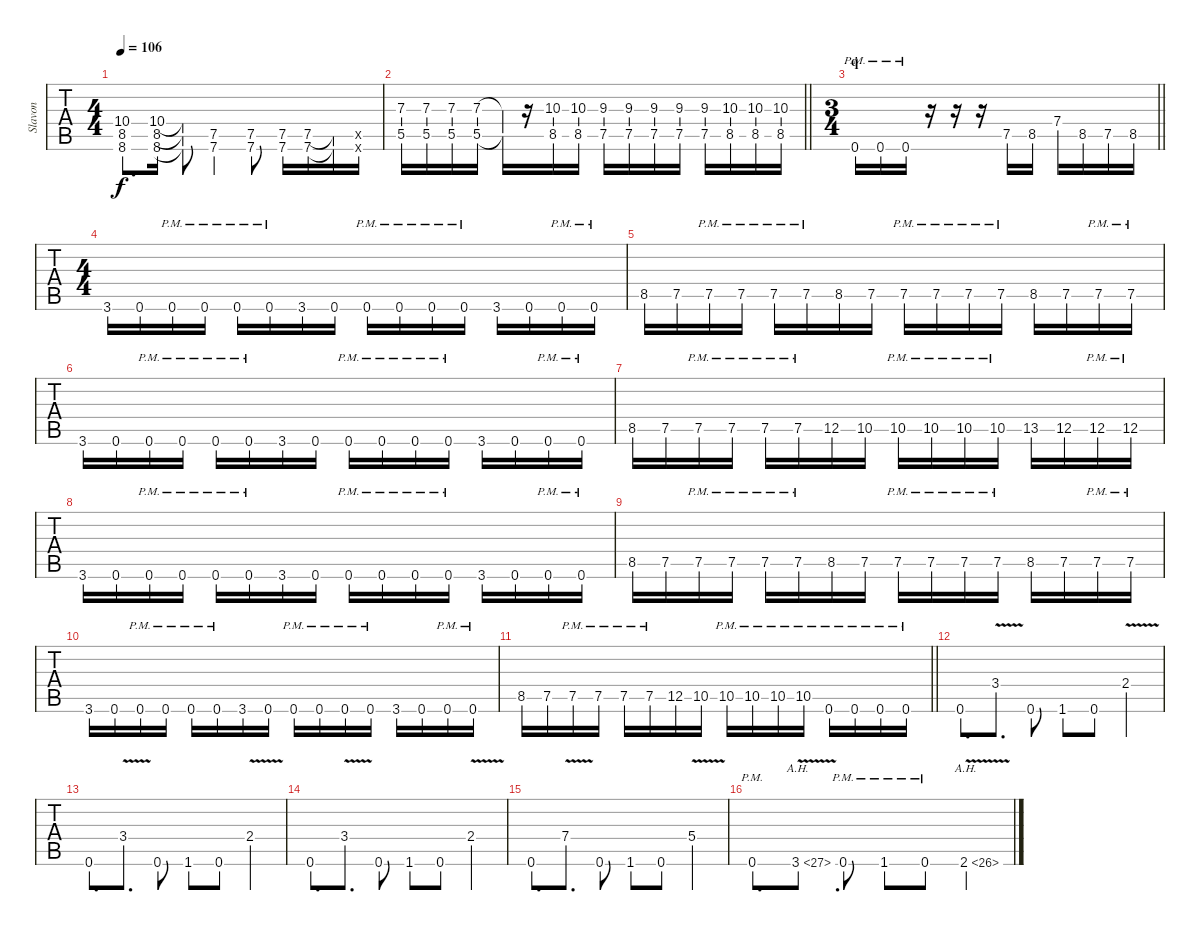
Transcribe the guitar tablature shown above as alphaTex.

\track ("Slavon" "Slavon") {instrument distortionguitar}
\staff {tabs}
\tuning (E4 B3 G3 D3 A2 D2) {hide}
\ts (4 4)
\tempo 106
\clef g2
\ks c
(10.4 8.5 8.6).8{d dy f} (10.4 8.5 8.6).16 (10.4{t} 8.5{t} 8.6{t}).8 (7.5 7.6).4 (7.5 7.6).8 (7.5 7.6).16 (7.5 7.6).16 (7.5{t} 7.6{t}).16 (7.5{x} 7.6{x}).16 |
\barLineRight lightlight
(7.3 5.5).16 (7.3 5.5).16 (7.3 5.5).16 (7.3 5.5).16 (7.3{t} 5.5{t}).16 r.16 (10.3 8.5).16 (10.3 8.5).16 (9.3 7.5).16 (9.3 7.5).16 (9.3 7.5).16 (9.3 7.5).16 (9.3 7.5).16 (10.3 8.5).16 (10.3 8.5).16 (10.3 8.5).16 |
\ts (3 4)
\section ("" "q")
\barLineRight lightlight
0.6{pm}.16 0.6{pm}.16 0.6{pm}.16 r.16 r.16 r.16 7.5.16 8.5.16 7.4.16 8.5.16 7.5.16 8.5.16 |
\ts (4 4)
3.6.16 0.6.16 0.6{pm}.16 0.6{pm}.16 0.6{pm}.16 0.6{pm}.16 3.6.16 0.6.16 0.6{pm}.16 0.6{pm}.16 0.6{pm}.16 0.6{pm}.16 3.6.16 0.6.16 0.6{pm}.16 0.6{pm}.16 |
8.5.16 7.5.16 7.5{pm}.16 7.5{pm}.16 7.5{pm}.16 7.5{pm}.16 8.5.16 7.5.16 7.5{pm}.16 7.5{pm}.16 7.5{pm}.16 7.5{pm}.16 8.5.16 7.5.16 7.5{pm}.16 7.5{pm}.16 |
3.6.16 0.6.16 0.6{pm}.16 0.6{pm}.16 0.6{pm}.16 0.6{pm}.16 3.6.16 0.6.16 0.6{pm}.16 0.6{pm}.16 0.6{pm}.16 0.6{pm}.16 3.6.16 0.6.16 0.6{pm}.16 0.6{pm}.16 |
8.5.16 7.5.16 7.5{pm}.16 7.5{pm}.16 7.5{pm}.16 7.5{pm}.16 12.5.16 10.5.16 10.5{pm}.16 10.5{pm}.16 10.5{pm}.16 10.5{pm}.16 13.5.16 12.5.16 12.5{pm}.16 12.5{pm}.16 |
3.6.16 0.6.16 0.6{pm}.16 0.6{pm}.16 0.6{pm}.16 0.6{pm}.16 3.6.16 0.6.16 0.6{pm}.16 0.6{pm}.16 0.6{pm}.16 0.6{pm}.16 3.6.16 0.6.16 0.6{pm}.16 0.6{pm}.16 |
8.5.16 7.5.16 7.5{pm}.16 7.5{pm}.16 7.5{pm}.16 7.5{pm}.16 8.5.16 7.5.16 7.5{pm}.16 7.5{pm}.16 7.5{pm}.16 7.5{pm}.16 8.5.16 7.5.16 7.5{pm}.16 7.5{pm}.16 |
3.6.16 0.6.16 0.6{pm}.16 0.6{pm}.16 0.6{pm}.16 0.6{pm}.16 3.6.16 0.6.16 0.6{pm}.16 0.6{pm}.16 0.6{pm}.16 0.6{pm}.16 3.6.16 0.6.16 0.6{pm}.16 0.6{pm}.16 |
\barLineRight lightlight
8.5.16 7.5.16 7.5{pm}.16 7.5{pm}.16 7.5{pm}.16 7.5{pm}.16 12.5.16 10.5.16 10.5{pm}.16 10.5{pm}.16 10.5{pm}.16 10.5{pm}.16 0.6{pm}.16 0.6{pm}.16 0.6{pm}.16 0.6{pm}.16 |
0.6.8{d} 3.4{v}.8{d} 0.6.8 1.6.8 0.6.8 2.4{v}.4 |
0.6.8{d} 3.4{v}.8{d} 0.6.8 1.6.8 0.6.8 2.4{v}.4 |
0.6.8{d} 3.4{v}.8{d} 0.6.8 1.6.8 0.6.8 2.4{v}.4 |
0.6.8{d} 7.4{v}.8{d} 0.6.8 1.6.8 0.6.8 5.4{v}.4 |
0.6{pm}.8{d} 3.6{ah 24 v}.8{d} 0.6{pm}.8 1.6{pm}.8 0.6{pm}.8 2.6{ah 24 v}.4
